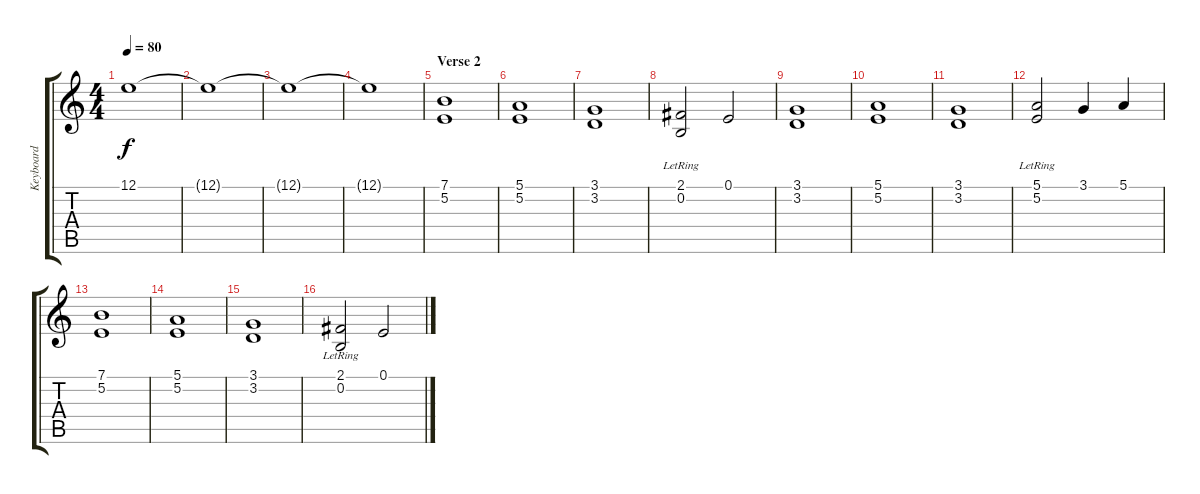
\track ("Keyboard" "Keyboard") {instrument reedorgan}
\staff {score tabs}
\tuning (E4 B3 G3 D3 A2 E2) {hide}
\ts (4 4)
\tempo 80
\clef g2
\ks c
12.1{t}.1{dy f} |
12.1{t}.1 |
12.1{t}.1 |
12.1{t}.1 |
\section ("" "Verse 2")
(7.1 5.2).1 |
(5.1 5.2).1 |
(3.1 3.2).1 |
(2.1 0.2{lr}).2 0.1.2 |
(3.1 3.2).1 |
(5.1 5.2).1 |
(3.1 3.2).1 |
(5.1 5.2{lr}).2 3.1.4 5.1.4 |
(7.1 5.2).1 |
(5.1 5.2).1 |
(3.1 3.2).1 |
(2.1 0.2{lr}).2 0.1.2
